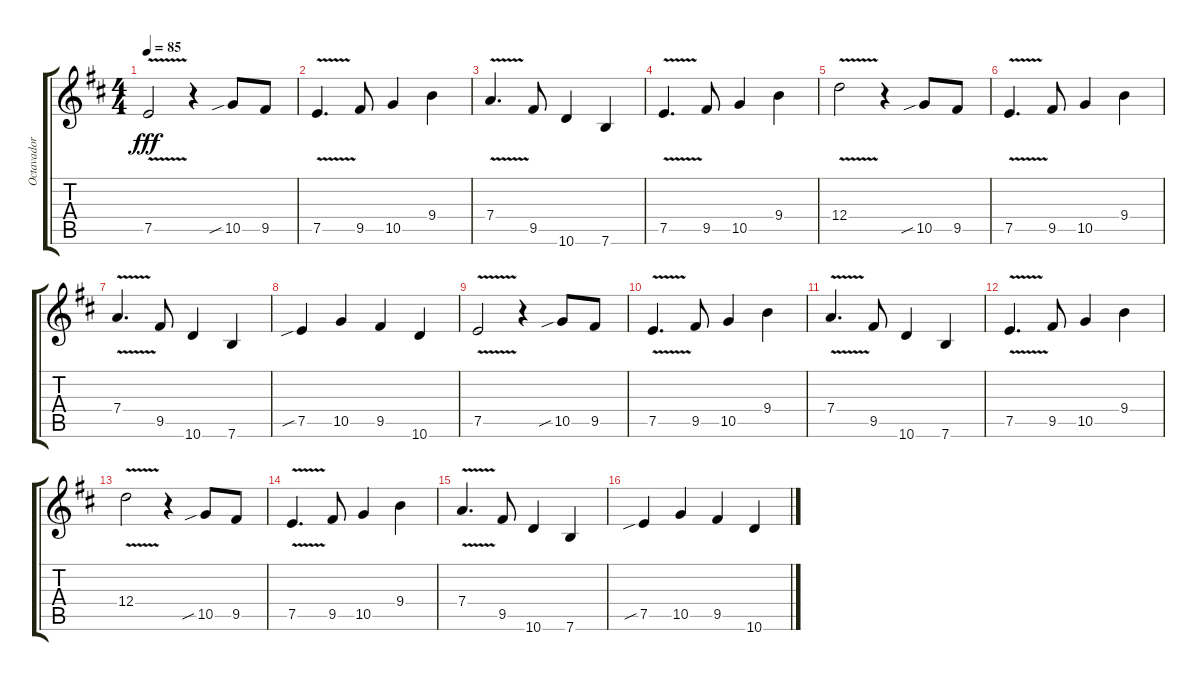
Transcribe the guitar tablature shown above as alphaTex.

\track ("Octavador 1" "Octavador ") {instrument overdrivenguitar}
\staff {score tabs}
\tuning (E4 B3 G3 D3 A2 E2) {hide}
\ts (4 4)
\tempo 85
\clef g2
\ks d
7.5{v}.2{dy fff} r.4 10.5{sib}.8 9.5.8 |
7.5{v}.4{d} 9.5.8 10.5.4 9.4.4 |
7.4{v}.4{d} 9.5.8 10.6.4 7.6.4 |
7.5{v}.4{d} 9.5.8 10.5.4 9.4.4 |
12.4{v}.2 r.4 10.5{sib}.8 9.5.8 |
7.5{v}.4{d} 9.5.8 10.5.4 9.4.4 |
7.4{v}.4{d} 9.5.8 10.6.4 7.6.4 |
7.5{sib}.4 10.5.4 9.5.4 10.6.4 |
7.5{v}.2 r.4 10.5{sib}.8 9.5.8 |
7.5{v}.4{d} 9.5.8 10.5.4 9.4.4 |
7.4{v}.4{d} 9.5.8 10.6.4 7.6.4 |
7.5{v}.4{d} 9.5.8 10.5.4 9.4.4 |
12.4{v}.2 r.4 10.5{sib}.8 9.5.8 |
7.5{v}.4{d} 9.5.8 10.5.4 9.4.4 |
7.4{v}.4{d} 9.5.8 10.6.4 7.6.4 |
7.5{sib}.4 10.5.4 9.5.4 10.6.4
